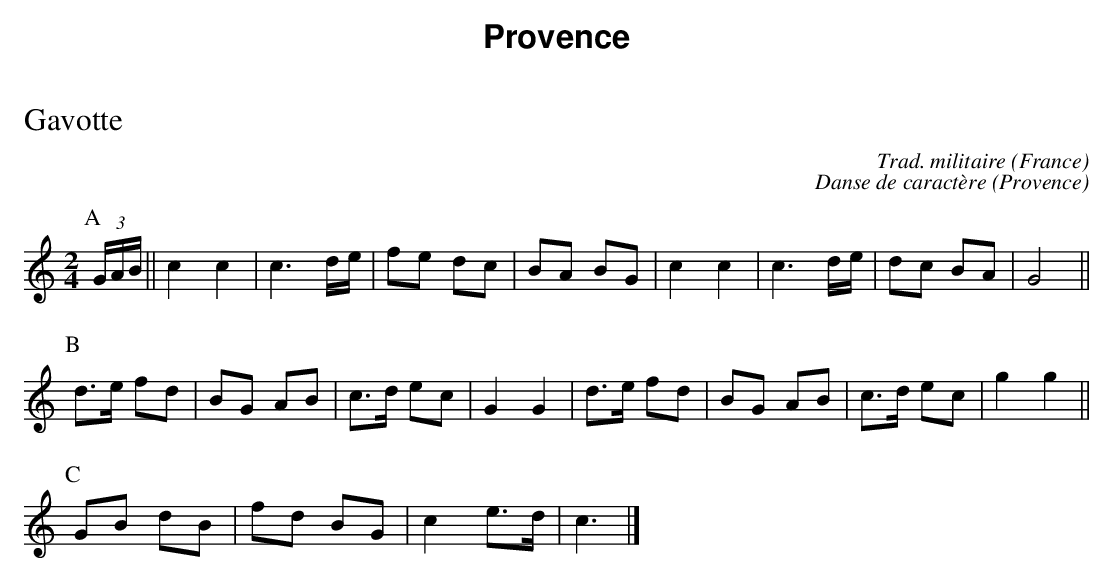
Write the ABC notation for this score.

X:1
T:Gavotte
O:France
C:Trad. militaire
M:2/4
L:1/16
K:C
P:A
(3GAB||c4c4|c6de|f2e2 d2c2|B2A2 B2G2|c4c4|c6de|d2c2 B2A2|G8||
P:B
d3e f2d2|B2G2 A2B2|c3d e2c2|G4G4|d3e f2d2|B2G2 A2B2|c3d e2c2|g4g4||
P:C
G2B2 d2B2|f2d2 B2G2|c4e3d|c6|]
